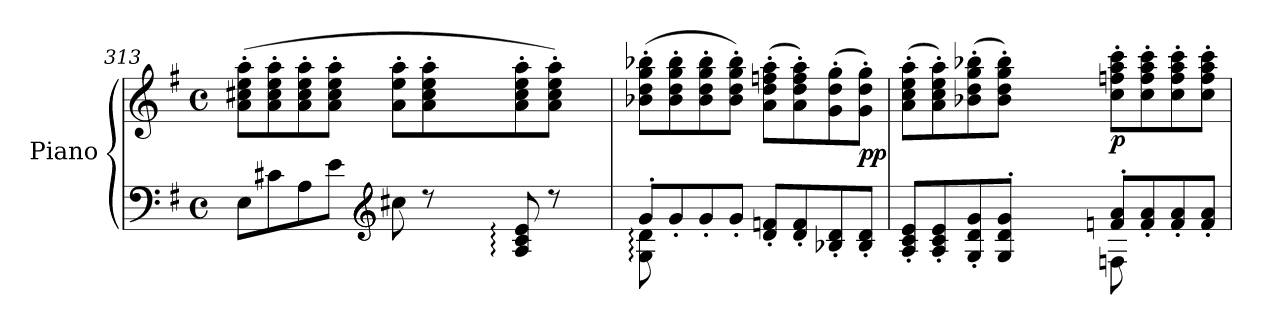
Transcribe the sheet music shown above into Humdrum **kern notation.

**kern	**kern	**dynam
*part1	*part1	*part1
*staff2	*staff1	*staff1/2
*I"Piano	*	*
*I'Pno.	*	*
*clefF4	*clefG2	*
*k[f#]	*k[f#]	*
*M4/4	*M4/4	*
*met(c)	*met(c)	*
=313	=313	=313
*^	*	*
8E\	2rBBBByy	(8a\' 8cc#X\' 8ee\' 8aa\'L	.
8c#X\	.	8a\' 8cc#\' 8ee\' 8aa\'	.
8A\	.	8a\' 8cc#\' 8ee\' 8aa\'	.
8e\J	.	8a\' 8cc#\' 8ee\' 8aa\'J	.
*clefG2	*	*	*
8cc#X\	8reyy	8a\' 8ee\' 8aa\'L	.
8r	16rddyy	8a\' 8cc#\' 8ee\' 8aa\'	.
.	32A!LLLyy	.	.
.	32c#!JJJyy	.	.
*	*	*MM76	*
8A/: 8c#/: 8e/:	8e!yy	8a\' 8cc#\' 8ee\' 8aa\'	.
8r	16rddyy	8a\' 8cc#\' 8ee\' 8aa\'J)	.
.	32G!LLLyy	.	.
.	32d!JJJyy	.	.
=314	=314	=314	=314
*	*	*MM80	*
8g'/L	8G\: 8d\:	(8b-X\' 8dd\' 8gg\' 8bb-X\'L	.
8g'/	8rgyy	8b-\' 8dd\' 8gg\' 8bb-\'	.
8g'/	4reyy	8b-\' 8dd\' 8gg\' 8bb-\'	.
8g'/J	.	8b-\' 8dd\' 8gg\' 8bb-\'J)	.
8d/' 8fn/'L	2rffyy	(8a\' 8dd\' 8ffn\' 8aa\'L	.
8d/' 8f/'	.	8a\' 8dd\' 8ff\' 8aa\')	.
8B-X/' 8d/'	.	(8g\' 8dd\' 8gg\'	.
!	!	!	!LO:DY:b
8B-/' 8d/'J	.	8g\' 8dd\' 8gg\'J)	pp
=315	=315	=315	=315
*	*^	*	*
8A/' 8c/' 8e/'L	2ryy	4.ryy	(8a\' 8cc\' 8ee\' 8aa\'L	.
8A/' 8c/' 8e/'	.	.	8a\' 8cc\' 8ee\' 8aa\')	.
8G/' 8d/' 8g/'	.	.	(8b-X\' 8dd\' 8gg\' 8bb-X\'	.
8G/' 8d/' 8g/'J	.	16ryy	8b-\' 8dd\' 8gg\' 8bb-\'J)	.
.	.	32Fn!LLLyy	.	.
.	.	32fn!JJJyy	.	.
!	!	!	!	!LO:DY:b
8fn/' 8a/'L	8Fn:\	8a!yy	8cc\' 8ffn\' 8aa\' 8ccc\'L	p
8f/' 8a/'	8rgyy	8ryy	8cc\' 8ff\' 8aa\' 8ccc\'	.
8f/' 8a/'	4reyy	4ryy	8cc\' 8ff\' 8aa\' 8ccc\'	.
8f/' 8a/'J	.	.	8cc\' 8ff\' 8aa\' 8ccc\'J	.
*v	*v	*v	*	*
=	=	=
*-	*-	*-
